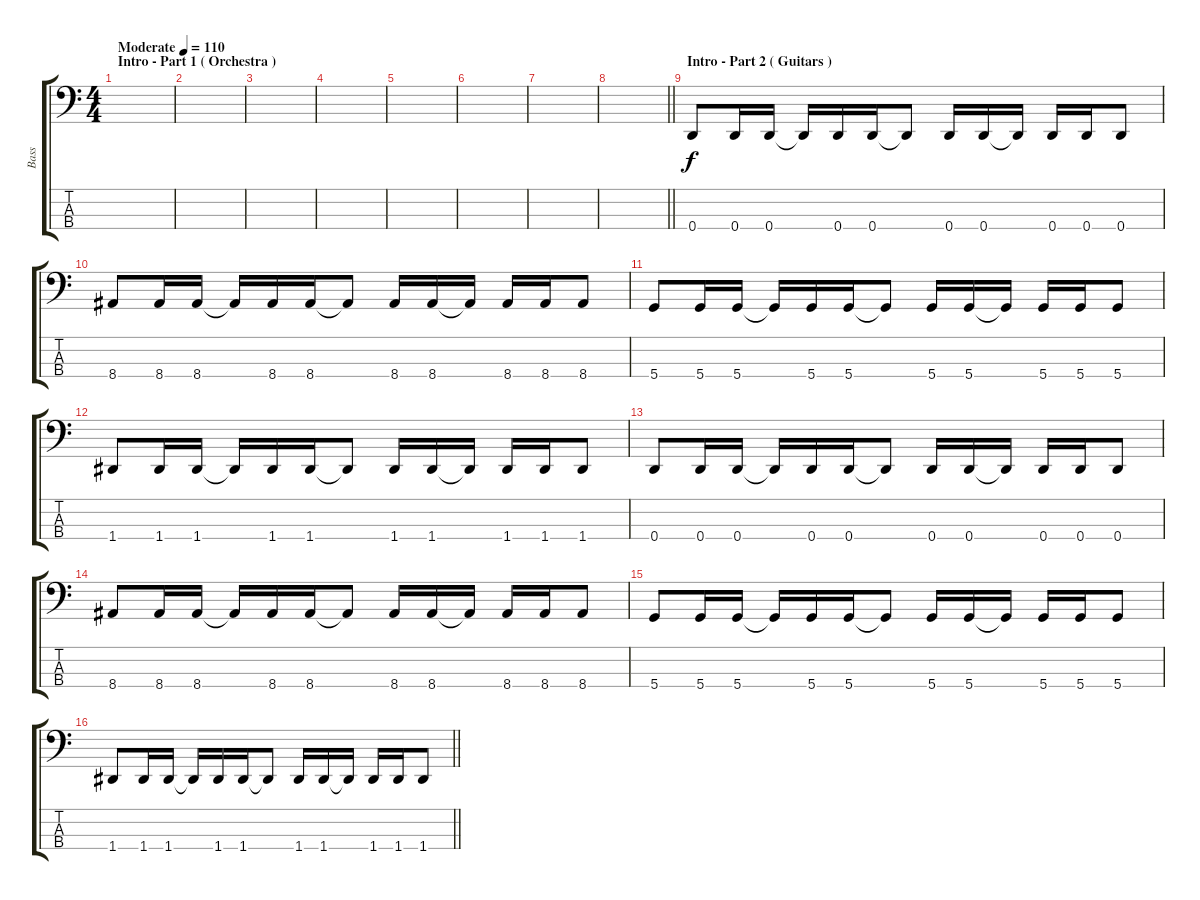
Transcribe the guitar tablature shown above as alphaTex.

\track ("Bass" "Bass") {instrument slapbass1}
\staff {score tabs}
\tuning (G2 D2 A1 D1) {hide}
\ts (4 4)
\section ("" "Intro - Part 1 ( Orchestra )")
\tempo (110 "Moderate")
\clef f4
\ks c
|
|
|
|
|
|
|
\barLineRight lightlight
|
\section ("" "Intro - Part 2 ( Guitars )")
0.4.8 0.4.16 0.4.16 0.4{t}.16 0.4.16 0.4.16 0.4{t}.8 0.4.16 0.4.16 0.4{t}.16 0.4.16 0.4.16 0.4.8 |
8.4.8 8.4.16 8.4.16 8.4{t}.16 8.4.16 8.4.16 8.4{t}.8 8.4.16 8.4.16 8.4{t}.16 8.4.16 8.4.16 8.4.8 |
5.4.8 5.4.16 5.4.16 5.4{t}.16 5.4.16 5.4.16 5.4{t}.8 5.4.16 5.4.16 5.4{t}.16 5.4.16 5.4.16 5.4.8 |
1.4.8 1.4.16 1.4.16 1.4{t}.16 1.4.16 1.4.16 1.4{t}.8 1.4.16 1.4.16 1.4{t}.16 1.4.16 1.4.16 1.4.8 |
0.4.8 0.4.16 0.4.16 0.4{t}.16 0.4.16 0.4.16 0.4{t}.8 0.4.16 0.4.16 0.4{t}.16 0.4.16 0.4.16 0.4.8 |
8.4.8 8.4.16 8.4.16 8.4{t}.16 8.4.16 8.4.16 8.4{t}.8 8.4.16 8.4.16 8.4{t}.16 8.4.16 8.4.16 8.4.8 |
5.4.8 5.4.16 5.4.16 5.4{t}.16 5.4.16 5.4.16 5.4{t}.8 5.4.16 5.4.16 5.4{t}.16 5.4.16 5.4.16 5.4.8 |
\barLineRight lightlight
1.4.8 1.4.16 1.4.16 1.4{t}.16 1.4.16 1.4.16 1.4{t}.8 1.4.16 1.4.16 1.4{t}.16 1.4.16 1.4.16 1.4.8
